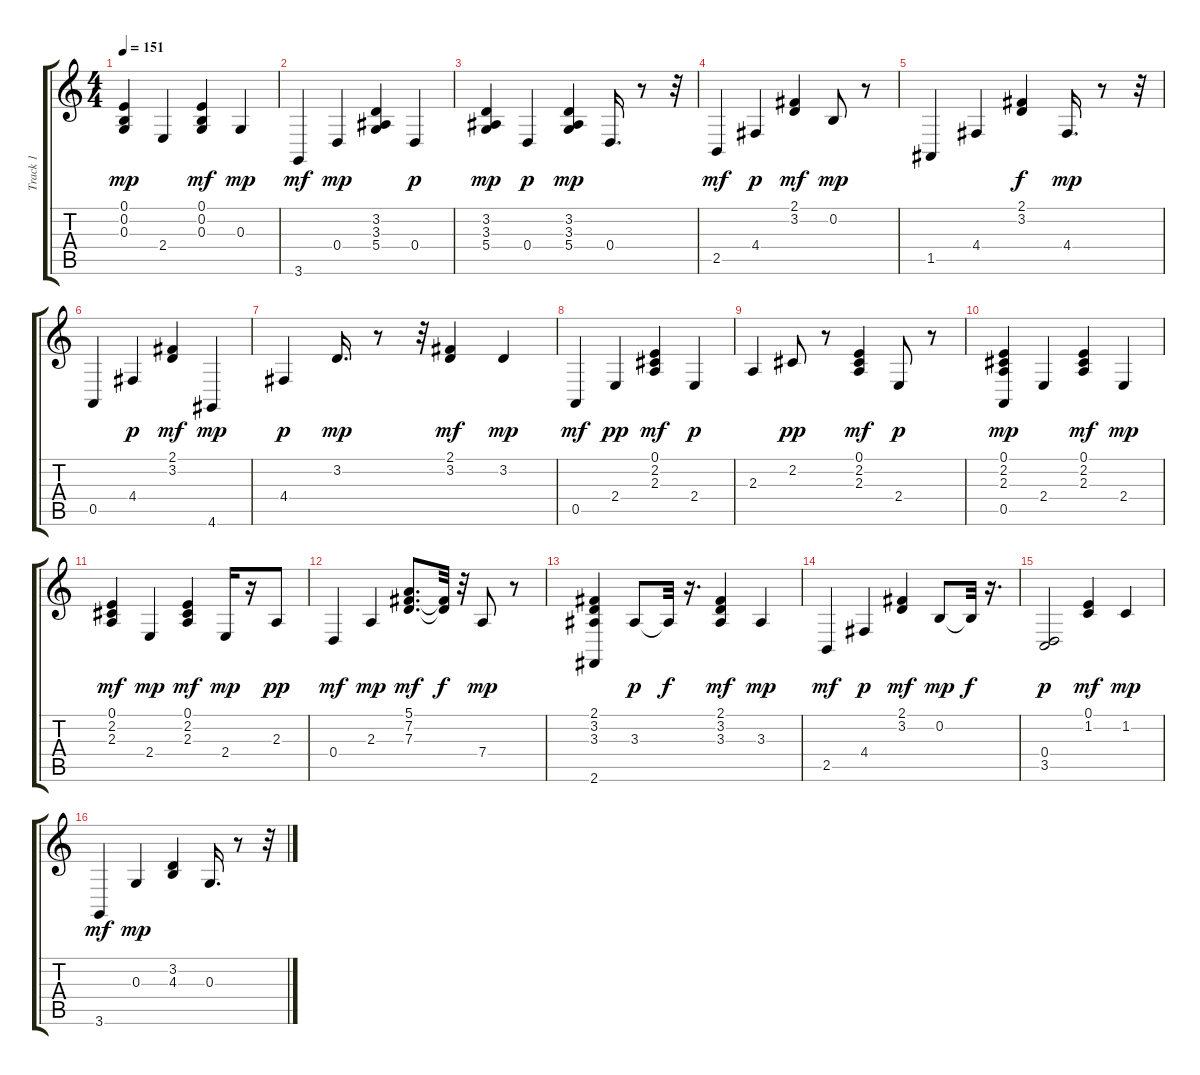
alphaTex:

\track ("Track 1" "Track 1") {instrument electricpiano1}
\staff {score tabs}
\tuning (E4 B3 G3 D3 A2 E2) {hide}
\ts (4 4)
\tempo 151
\clef g2
\ks c
(0.1 0.2 0.3).4{dy mp} 2.4.4 (0.1 0.2 0.3).4{dy mf} 0.3.4{dy mp} |
3.6.4{dy mf} 0.4.4{dy mp} (3.2 3.3 5.4).4 0.4.4{dy p} |
(3.2 3.3 5.4).4{dy mp} 0.4.4{dy p} (3.2 3.3 5.4).4{dy mp} 0.4.16{d} r.8 r.32 |
2.5.4{dy mf} 4.4.4{dy p} (2.1 3.2).4{dy mf} 0.2.8{dy mp} r.8 |
1.5.4 4.4.4 (2.1 3.2).4{dy f} 4.4.16{d dy mp} r.8 r.32 |
0.5.4 4.4.4{dy p} (2.1 3.2).4{dy mf} 4.6.4{dy mp} |
4.4.4{dy p} 3.2.16{d dy mp} r.8 r.32 (2.1 3.2).4{dy mf} 3.2.4{dy mp} |
0.5.4{dy mf} 2.4.4{dy pp} (0.1 2.2 2.3).4{dy mf} 2.4.4{dy p} |
2.3.4 2.2.8{dy pp} r.8 (0.1 2.2 2.3).4{dy mf} 2.4.8{dy p} r.8 |
(0.1 2.2 2.3 0.5).4{dy mp} 2.4.4 (0.1 2.2 2.3).4{dy mf} 2.4.4{dy mp} |
(0.1 2.2 2.3).4{dy mf} 2.4.4{dy mp} (0.1 2.2 2.3).4{dy mf} 2.4.16{dy mp} r.16 2.3.8{dy pp} |
0.4.4{dy mf} 2.3.4{dy mp} (5.1 7.2 7.3).8{d dy mf} (7.2{t} 7.3{t}).32{dy f} r.32 7.4.8{dy mp} r.8 |
(2.1 3.2 3.3 2.6).4 3.3.8{dy p} 3.3{t}.32{dy f} r.16{d} (2.1 3.2 3.3).4{dy mf} 3.3.4{dy mp} |
2.5.4{dy mf} 4.4.4{dy p} (2.1 3.2).4{dy mf} 0.2.8{dy mp} 0.2{t}.32{dy f} r.16{d} |
(0.4 3.5).2{dy p} (0.1 1.2).4{dy mf} 1.2.4{dy mp} |
3.6.4{dy mf} 0.3.4{dy mp} (3.2 4.3).4 0.3.16{d} r.8 r.32
